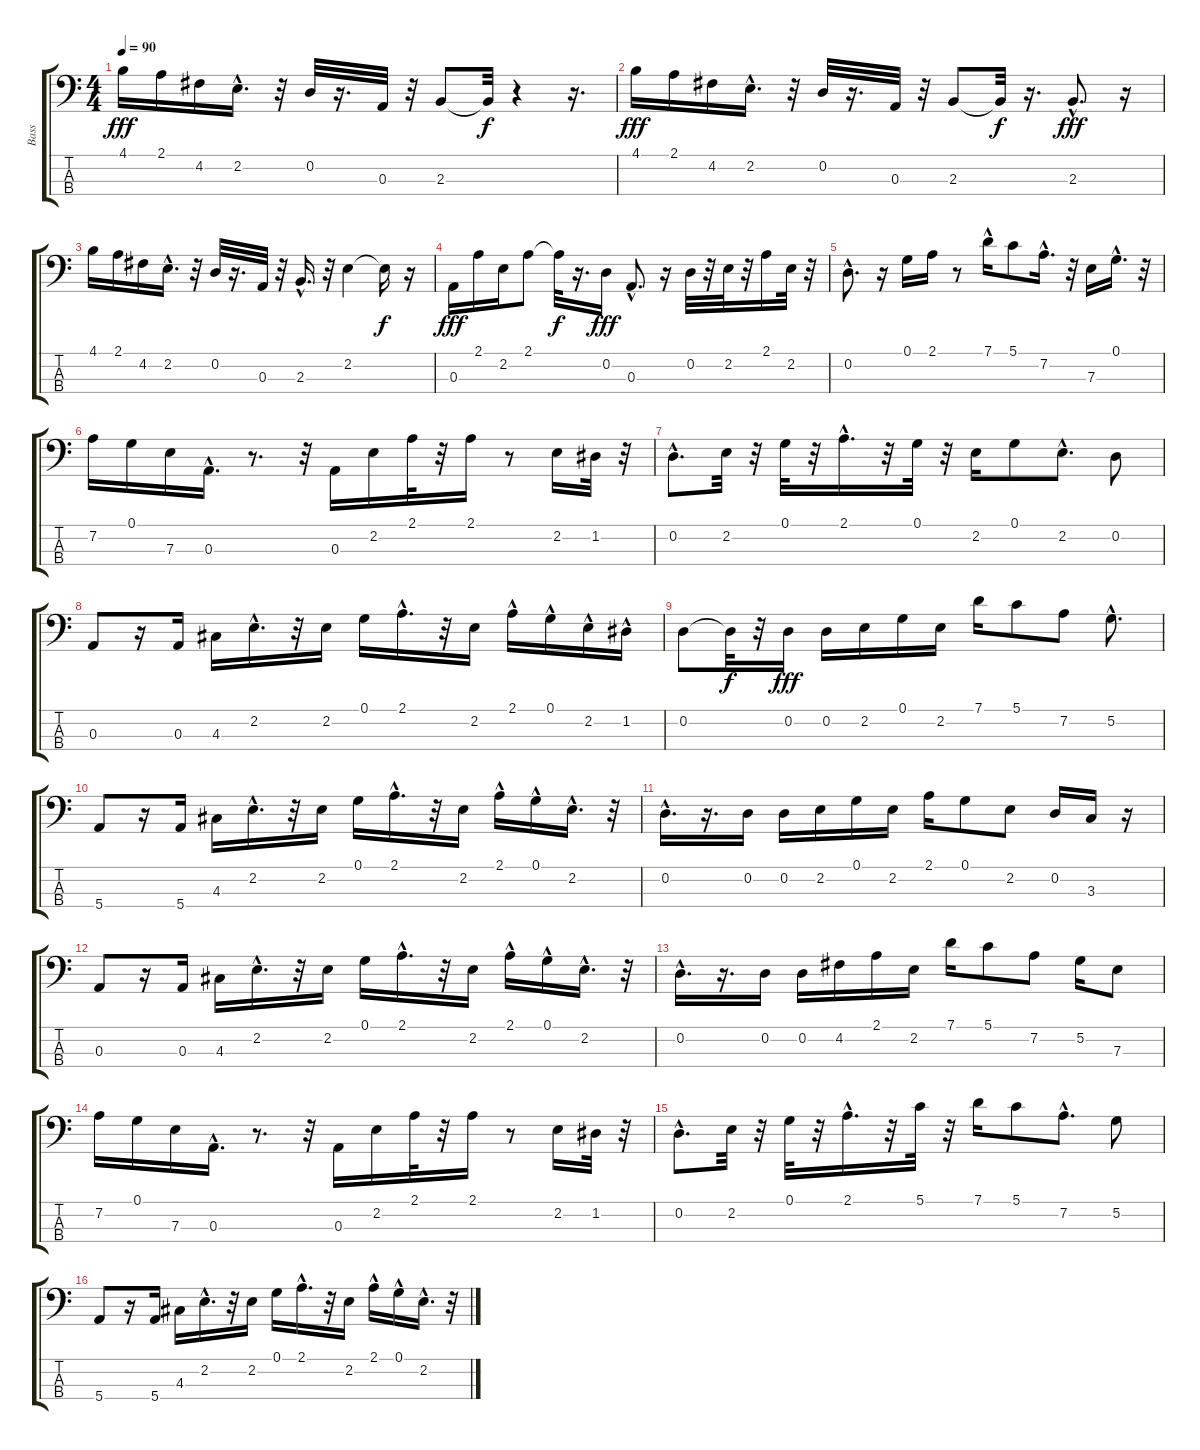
\track ("Bass" "Bass") {instrument electricbasspick}
\staff {score tabs}
\tuning (G2 D2 A1 E1) {hide}
\ts (4 4)
\tempo 90
\clef f4
\ks c
4.1.16{dy fff} 2.1.16 4.2.16 2.2{hac}.16{d} r.32 0.2.32 r.16{d} 0.3.32 r.32 2.3.8 2.3{t}.32{dy f} r.4 r.16{d} |
4.1.16{dy fff} 2.1.16 4.2.16 2.2{hac}.16{d} r.32 0.2.32 r.16{d} 0.3.32 r.32 2.3.8 2.3{t}.32{dy f} r.16{d} 2.3{hac}.8{d dy fff} r.16 |
4.1.16 2.1.16 4.2.16 2.2{hac}.16{d} r.32 0.2.32 r.16{d} 0.3.32 r.32 2.3{hac}.16{d} r.32 2.2.4 2.2{t}.16{dy f} r.16 |
0.3.16{dy fff} 2.1.16 2.2.16 2.1.8 2.1{t}.32{dy f} r.16{d} 0.2.16{dy fff} 0.3{hac}.8{d} r.16 0.2.32 r.32 2.2.32 r.32 2.1.16 2.2.32 r.32 |
0.2{hac}.8{d} r.16 0.1.16 2.1.16 r.8 7.1{hac}.16 5.1.8 7.2{hac}.16{d} r.32 7.3.16 0.1{hac}.16{d} r.32 |
7.2.16 0.1.16 7.3.16 0.3{hac}.16{d} r.8{d} r.32 0.3.16 2.2.16 2.1.32 r.32 2.1.16 r.8 2.2.16 1.2.32 r.32 |
0.2{hac}.8{d} 2.2.32 r.32 0.1.32 r.32 2.1{hac}.16{d} r.32 0.1.32 r.32 2.2.16 0.1.8 2.2{hac}.8{d} 0.2.8 |
0.3.8 r.16 0.3.16 4.3.16 2.2{hac}.16{d} r.32 2.2.16 0.1.16 2.1{hac}.16{d} r.32 2.2.16 2.1{hac}.16 0.1{hac}.16 2.2{hac}.16 1.2{hac}.16 |
0.2.8 0.2{t}.32{dy f} r.32 0.2.16{dy fff} 0.2.16 2.2.16 0.1.16 2.2.16 7.1.16 5.1.8 7.2.8 5.2{hac}.8{d} |
5.4.8 r.16 5.4.16 4.3.16 2.2{hac}.16{d} r.32 2.2.16 0.1.16 2.1{hac}.16{d} r.32 2.2.16 2.1{hac}.16 0.1{hac}.16 2.2{hac}.16{d} r.32 |
0.2{hac}.16{d} r.16{d} 0.2.16 0.2.16 2.2.16 0.1.16 2.2.16 2.1.16 0.1.8 2.2.8 0.2.16 3.3.16 r.16 |
0.3.8 r.16 0.3.16 4.3.16 2.2{hac}.16{d} r.32 2.2.16 0.1.16 2.1{hac}.16{d} r.32 2.2.16 2.1{hac}.16 0.1{hac}.16 2.2{hac}.16{d} r.32 |
0.2{hac}.16{d} r.16{d} 0.2.16 0.2.16 4.2.16 2.1.16 2.2.16 7.1.16 5.1.8 7.2.8 5.2.16 7.3.8 |
7.2.16 0.1.16 7.3.16 0.3{hac}.16{d} r.8{d} r.32 0.3.16 2.2.16 2.1.32 r.32 2.1.16 r.8 2.2.16 1.2.32 r.32 |
0.2{hac}.8{d} 2.2.32 r.32 0.1.32 r.32 2.1{hac}.16{d} r.32 5.1.32 r.32 7.1.16 5.1.8 7.2{hac}.8{d} 5.2.8 |
5.4.8 r.16 5.4.16 4.3.16 2.2{hac}.16{d} r.32 2.2.16 0.1.16 2.1{hac}.16{d} r.32 2.2.16 2.1{hac}.16 0.1{hac}.16 2.2{hac}.16{d} r.32
